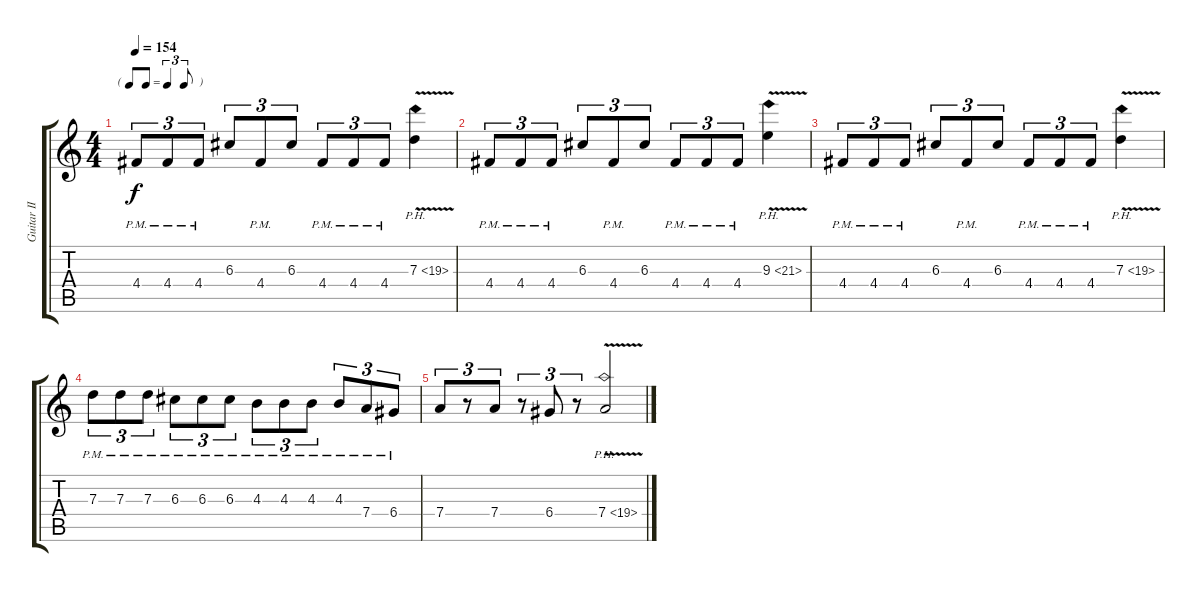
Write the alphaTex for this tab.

\track ("Guitar II" "Guitar II") {instrument overdrivenguitar}
\staff {score tabs}
\tuning (E4 B3 G3 D3 A2 E2) {hide}
\ts (4 4)
\tf triplet8th
\tempo 154
\clef g2
\ks c
4.4{pm}.8{tu (3 2) dy f} 4.4{pm}.8{tu (3 2)} 4.4{pm}.8{tu (3 2)} 6.3.8{tu (3 2)} 4.4{pm}.8{tu (3 2)} 6.3.8{tu (3 2)} 4.4{pm}.8{tu (3 2)} 4.4{pm}.8{tu (3 2)} 4.4{pm}.8{tu (3 2)} 7.3{ph 12 v}.4 |
4.4{pm}.8{tu (3 2)} 4.4{pm}.8{tu (3 2)} 4.4{pm}.8{tu (3 2)} 6.3.8{tu (3 2)} 4.4{pm}.8{tu (3 2)} 6.3.8{tu (3 2)} 4.4{pm}.8{tu (3 2)} 4.4{pm}.8{tu (3 2)} 4.4{pm}.8{tu (3 2)} 9.3{ph 12 v}.4 |
4.4{pm}.8{tu (3 2)} 4.4{pm}.8{tu (3 2)} 4.4{pm}.8{tu (3 2)} 6.3.8{tu (3 2)} 4.4{pm}.8{tu (3 2)} 6.3.8{tu (3 2)} 4.4{pm}.8{tu (3 2)} 4.4{pm}.8{tu (3 2)} 4.4{pm}.8{tu (3 2)} 7.3{ph 12 v}.4 |
7.3{pm}.8{tu (3 2)} 7.3{pm}.8{tu (3 2)} 7.3{pm}.8{tu (3 2)} 6.3{pm}.8{tu (3 2)} 6.3{pm}.8{tu (3 2)} 6.3{pm}.8{tu (3 2)} 4.3{pm}.8{tu (3 2)} 4.3{pm}.8{tu (3 2)} 4.3{pm}.8{tu (3 2)} 4.3{pm}.8{tu (3 2)} 7.4{pm}.8{tu (3 2)} 6.4{pm}.8{tu (3 2)} |
7.4.8{tu (3 2)} r.8{tu (3 2)} 7.4.8{tu (3 2)} r.8{tu (3 2)} 6.4.8{tu (3 2)} r.8{tu (3 2)} 7.4{ph 12 v}.2
